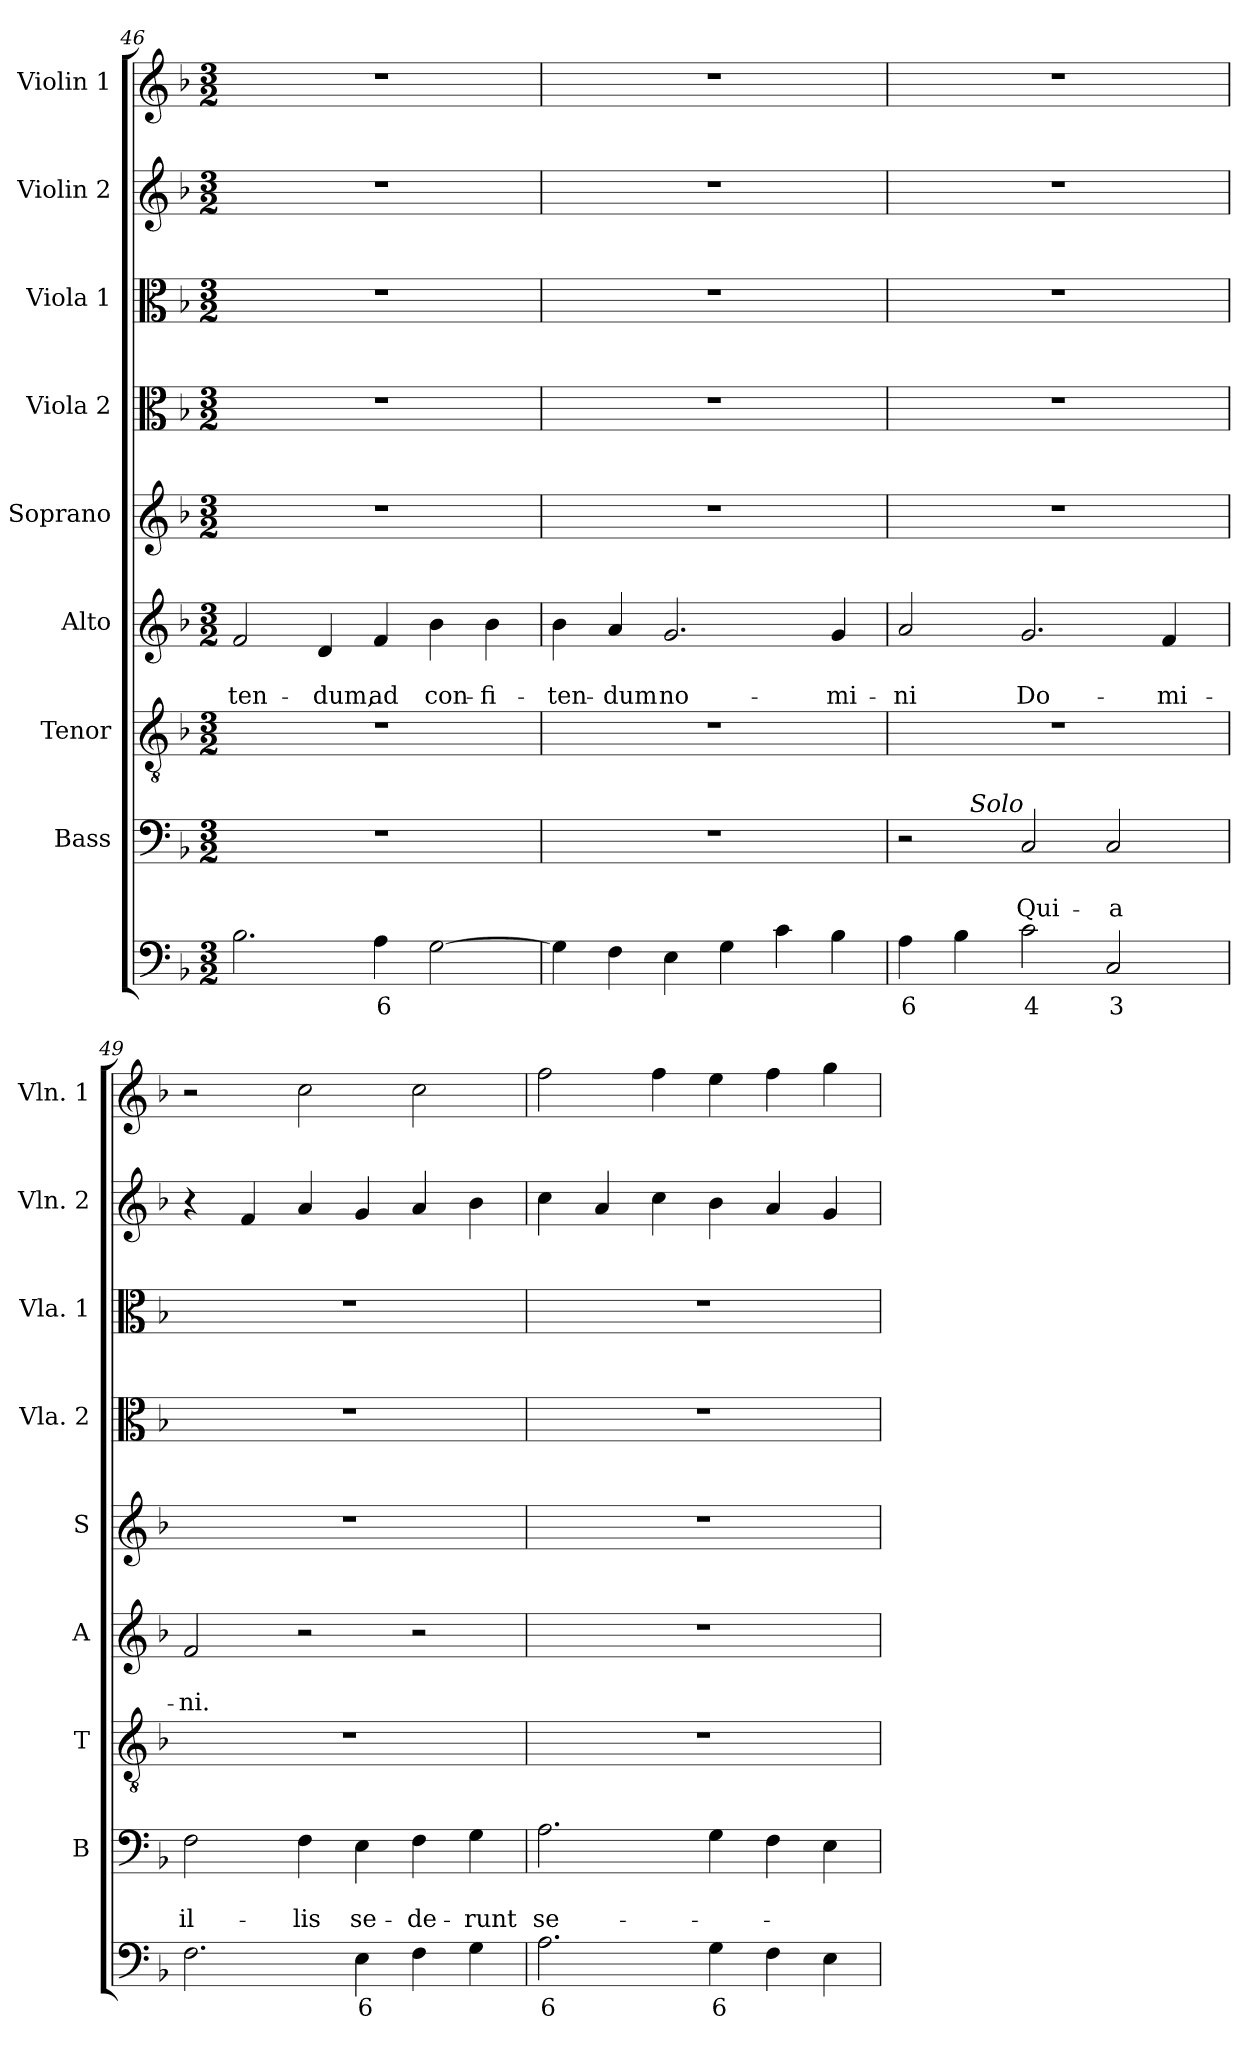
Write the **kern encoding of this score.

**kern	**text	**kern	**text	**text	**kern	**kern	**text	**text	**kern	**kern	**kern	**kern	**kern
*part9	*part9	*part8	*part8	*part8	*part7	*part6	*part6	*part6	*part5	*part4	*part3	*part2	*part1
*staff9	*staff9	*staff8	*staff8	*staff8	*staff7	*staff6	*staff6	*staff6	*staff5	*staff4	*staff3	*staff2	*staff1
*	*	*I"Bass	*	*	*I"Tenor	*I"Alto	*	*	*I"Soprano	*I"Viola 2	*I"Viola 1	*I"Violin 2	*I"Violin 1
*	*	*I'B	*	*	*I'T	*I'A	*	*	*I'S	*I'Vla. 2	*I'Vla. 1	*I'Vln. 2	*I'Vln. 1
!!LO:LB:g=z
*clefF4	*	*clefF4	*	*	*clefGv2	*clefG2	*	*	*clefG2	*clefC3	*clefC3	*clefG2	*clefG2
*k[b-]	*	*k[b-]	*	*	*k[b-]	*k[b-]	*	*	*k[b-]	*k[b-]	*k[b-]	*k[b-]	*k[b-]
*F:	*	*F:	*	*	*F:	*F:	*	*	*F:	*F:	*F:	*F:	*F:
*M3/2	*	*M3/2	*	*	*M3/2	*M3/2	*	*	*M3/2	*M3/2	*M3/2	*M3/2	*M3/2
=46	=46	=46	=46	=46	=46	=46	=46	=46	=46	=46	=46	=46	=46
!	!	!	!	!	!	!	!	!LO:LY:b	!	!	!	!	!
2.B-\	.	1.r	.	.	1.r	2f/	.	-ten-	1.r	1.r	1.r	1.r	1.r
!	!	!	!	!	!	!	!	!LO:LY:b	!	!	!	!	!
.	.	.	.	.	.	4d/	.	-dum,	.	.	.	.	.
!	!LO:LY:b	!	!	!	!	!	!	!LO:LY:b	!	!	!	!	!
4A\	6	.	.	.	.	4f/	.	ad	.	.	.	.	.
!	!	!	!	!	!	!	!	!LO:LY:b	!	!	!	!	!
[2G\	.	.	.	.	.	4b-\	.	con-	.	.	.	.	.
!	!	!	!	!	!	!	!	!LO:LY:b	!	!	!	!	!
.	.	.	.	.	.	4b-\	.	-fi-	.	.	.	.	.
=47	=47	=47	=47	=47	=47	=47	=47	=47	=47	=47	=47	=47	=47
!	!	!	!	!	!	!	!	!LO:LY:b	!	!	!	!	!
4G\]	.	1.r	.	.	1.r	4b-\	.	-ten-	1.r	1.r	1.r	1.r	1.r
!	!	!	!	!	!	!	!	!LO:LY:b	!	!	!	!	!
4F\	.	.	.	.	.	4a/	.	-dum	.	.	.	.	.
!	!	!	!	!	!	!	!	!LO:LY:b	!	!	!	!	!
4E\	.	.	.	.	.	2.g/	.	no-	.	.	.	.	.
4G\	.	.	.	.	.	.	.	.	.	.	.	.	.
4c\	.	.	.	.	.	.	.	.	.	.	.	.	.
!	!	!	!	!	!	!	!	!LO:LY:b	!	!	!	!	!
4B-\	.	.	.	.	.	4g/	.	-mi-	.	.	.	.	.
=48	=48	=48	=48	=48	=48	=48	=48	=48	=48	=48	=48	=48	=48
!	!LO:LY:b	!	!	!	!	!	!	!LO:LY:b	!	!	!	!	!
*	*	*^	*	*	*	*	*	*	*	*	*	*	*
4A\	6	2r	4ryy	.	.	1.r	2a/	.	-ni	1.r	1.r	1.r	1.r	1.r
4B-\	.	.	32ryy	.	.	.	.	.	.	.	.	.	.	.
!	!	!	!LO:TX:a:i:t=Solo	!	!	!	!	!	!	!	!	!	!	!
.	.	.	1ryy	.	.	.	.	.	.	.	.	.	.	.
!	!LO:LY:b	!	!	!	!LO:LY:b	!	!	!	!LO:LY:b	!	!	!	!	!
2c\	4	2C/	.	.	Qui-	.	2.g/	.	Do-	.	.	.	.	.
!	!LO:LY:b	!	!	!	!LO:LY:b	!	!	!	!	!	!	!	!	!
2C/	3	2C/	.	.	-a	.	.	.	.	.	.	.	.	.
!	!	!	!	!	!	!	!	!	!LO:LY:b	!	!	!	!	!
.	.	.	.	.	.	.	4f/	.	-mi-	.	.	.	.	.
.	.	.	8..ryy	.	.	.	.	.	.	.	.	.	.	.
=49	=49	=49	=49	=49	=49	=49	=49	=49	=49	=49	=49	=49	=49	=49
!	!	!	!	!	!LO:LY:b	!	!	!	!LO:LY:b	!	!	!	!	!
*	*	*v	*v	*	*	*	*	*	*	*	*	*	*	*
2.F\	.	2F\	.	il-	1.r	2f/	.	-ni.	1.r	1.r	1.r	4r	2r
.	.	.	.	.	.	.	.	.	.	.	.	4f/	.
!	!	!	!	!LO:LY:b	!	!	!	!	!	!	!	!	!
.	.	4F\	.	-lis	.	2r	.	.	.	.	.	4a/	2cc\
!	!LO:LY:b	!	!	!LO:LY:b	!	!	!	!	!	!	!	!	!
4E\	6	4E\	.	se-	.	.	.	.	.	.	.	4g/	.
!	!	!	!	!LO:LY:b	!	!	!	!	!	!	!	!	!
4F\	.	4F\	.	-de-	.	2r	.	.	.	.	.	4a/	2cc\
!	!	!	!	!LO:LY:b	!	!	!	!	!	!	!	!	!
4G\	.	4G\	.	-runt	.	.	.	.	.	.	.	4b-\	.
=50	=50	=50	=50	=50	=50	=50	=50	=50	=50	=50	=50	=50	=50
!	!LO:LY:b	!	!	!LO:LY:b	!	!	!	!	!	!	!	!	!
2.A\	6	2.A\	.	se-	1.r	1.r	.	.	1.r	1.r	1.r	4cc\	2ff\
.	.	.	.	.	.	.	.	.	.	.	.	4a/	.
.	.	.	.	.	.	.	.	.	.	.	.	4cc\	4ff\
!	!LO:LY:b	!	!	!	!	!	!	!	!	!	!	!	!
4G\	6	4G\	.	.	.	.	.	.	.	.	.	4b-\	4ee\
4F\	.	4F\	.	.	.	.	.	.	.	.	.	4a/	4ff\
4E\	.	4E\	.	.	.	.	.	.	.	.	.	4g/	4gg\
=	=	=	=	=	=	=	=	=	=	=	=	=	=
*-	*-	*-	*-	*-	*-	*-	*-	*-	*-	*-	*-	*-	*-
